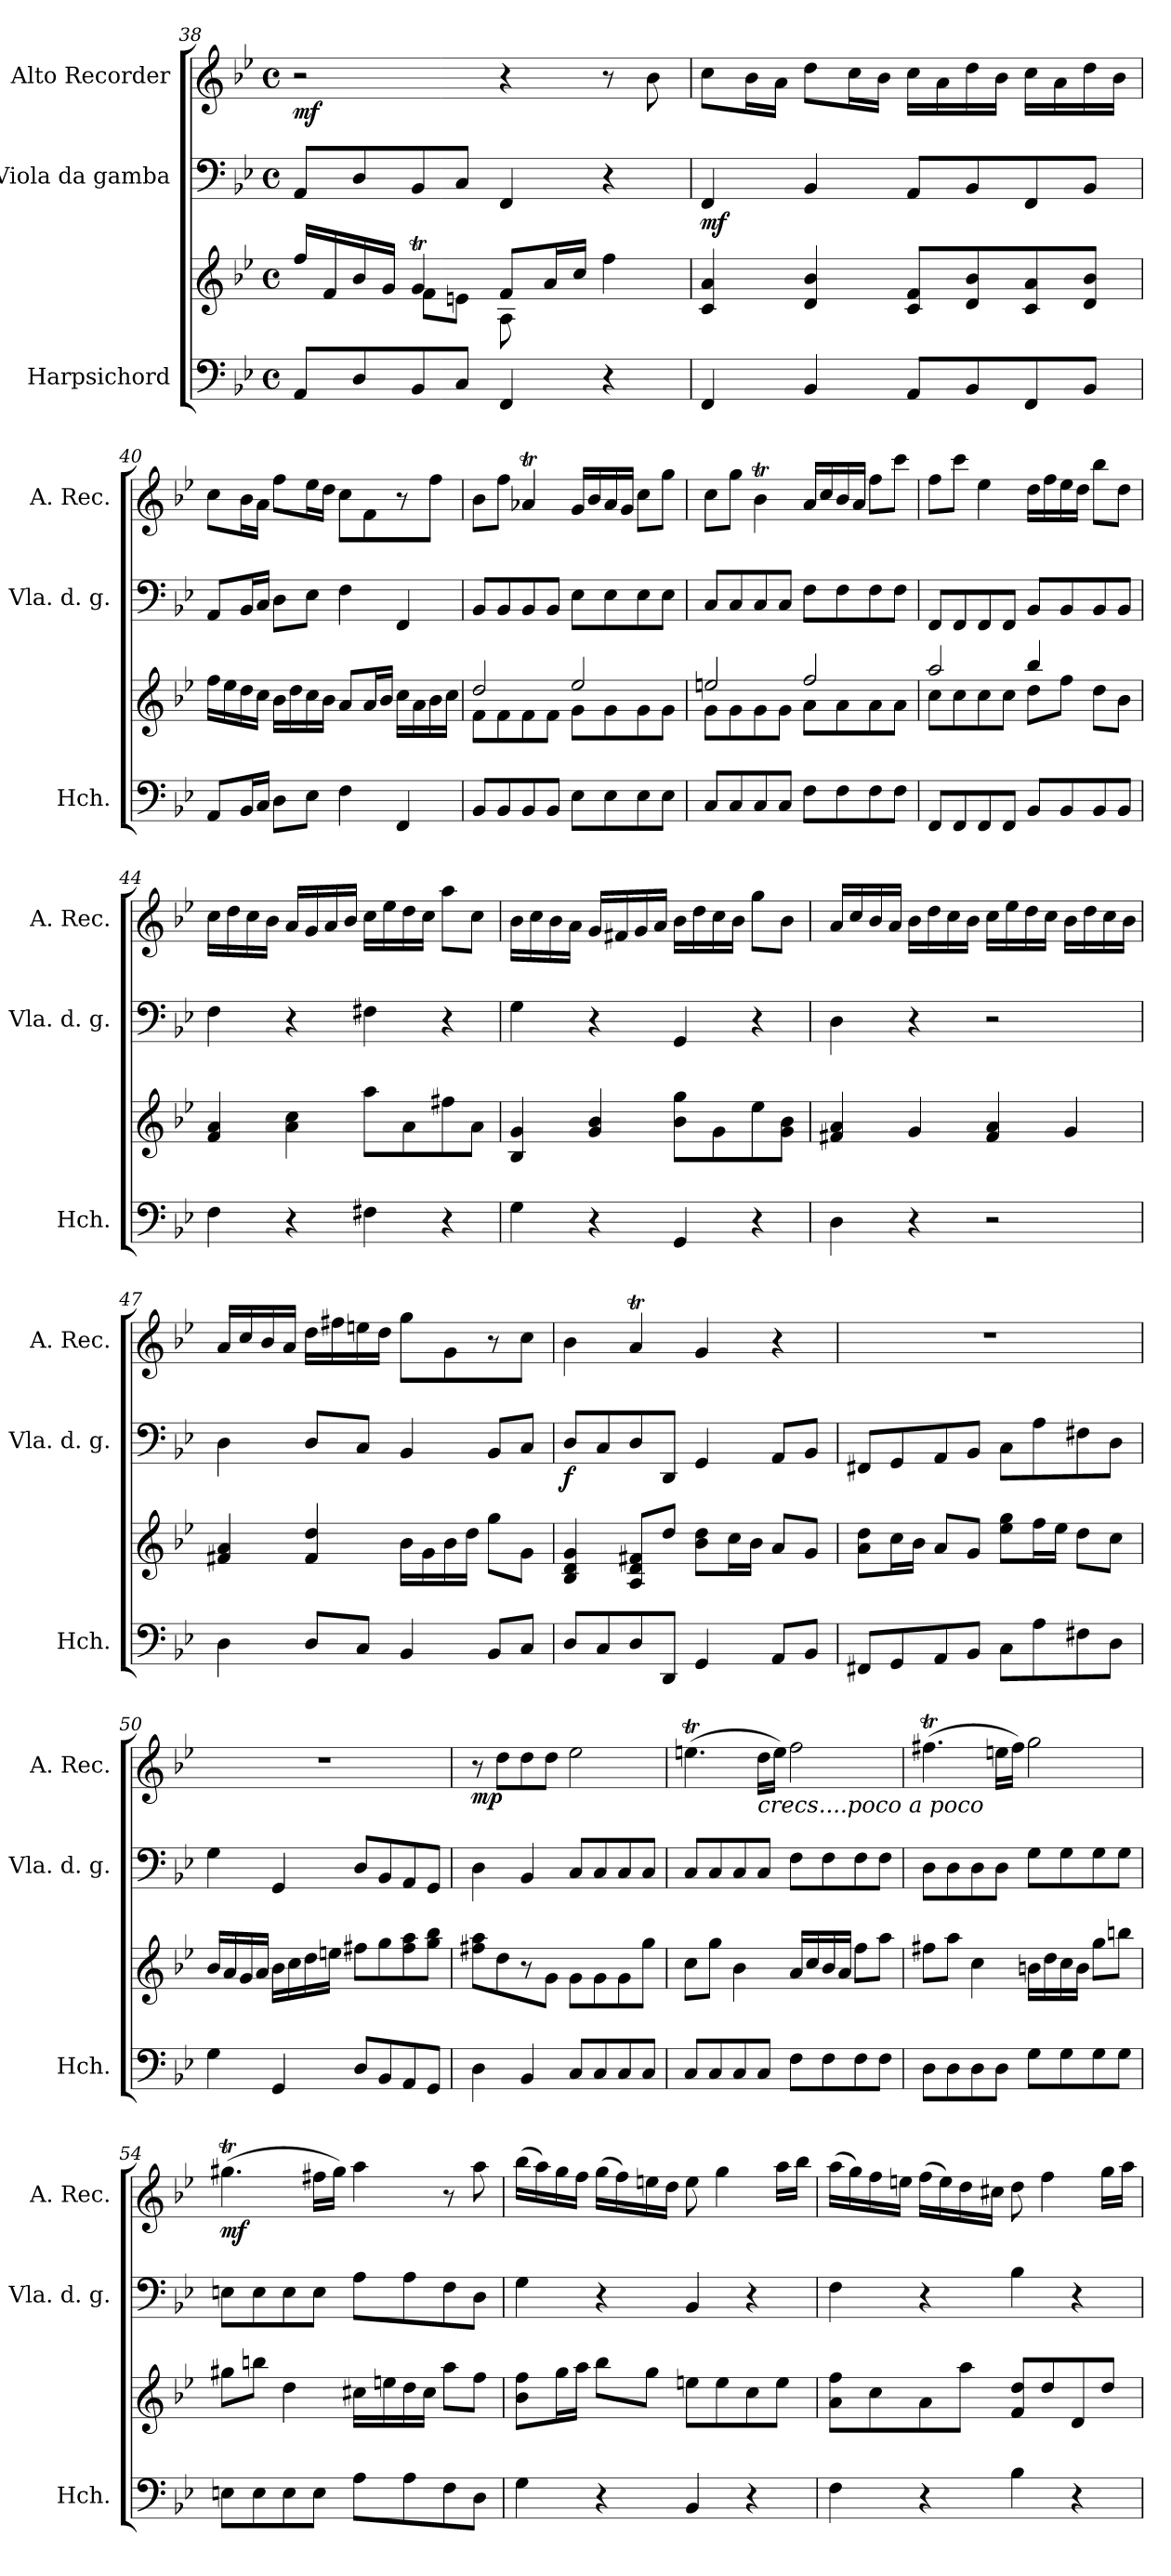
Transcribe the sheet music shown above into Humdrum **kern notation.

**kern	**kern	**kern	**dynam	**kern	**dynam
*part3	*part3	*part2	*part2	*part1	*part1
*staff4	*staff3	*staff2	*staff2	*staff1	*staff1
*I"Harpsichord	*	*I"Viola da gamba	*	*I"Alto Recorder	*
*I'Hch.	*	*I'Vla. d. g.	*	*I'A. Rec.	*
!!LO:LB:g=z
*clefF4	*clefG2	*clefF4	*	*clefG2	*
*k[b-e-]	*k[b-e-]	*k[b-e-]	*	*k[b-e-]	*
*B-:	*B-:	*B-:	*	*B-:	*
*M4/4	*M4/4	*M4/4	*	*M4/4	*
*met(c)	*met(c)	*met(c)	*	*met(c)	*
=38	=38	=38	=38	=38	=38
*	*^	*	*	*	*
!	!	!	!	!	!	!LO:DY:b
8AA/L	16ff/LL	4ryy	8AA/L	.	2r	mf
.	16f/	.	.	.	.	.
8D/	16b-/	.	8D/	.	.	.
.	16g/JJ	.	.	.	.	.
8BB-/	4gT/	8f\L	8BB-/	.	.	.
8C/J	.	8en\J	8C/J	.	.	.
4FF/	8f/L	8A\	4FF/	.	4r	.
.	16a/L	4.ryy	.	.	.	.
.	16cc/JJ	.	.	.	.	.
4r	4ff\	.	4r	.	8r	.
.	.	.	.	.	8b-\	.
*	*v	*v	*	*	*	*
=39	=39	=39	=39	=39	=39
!	!	!	!LO:DY:b	!	!
4FF/	4c/ 4a/	4FF/	mf	8cc\L	.
.	.	.	.	16b-\L	.
.	.	.	.	16a\JJ	.
4BB-/	4d/ 4b-/	4BB-/	.	8dd\L	.
.	.	.	.	16cc\L	.
.	.	.	.	16b-\JJ	.
8AA/L	8c/ 8f/L	8AA/L	.	16cc\LL	.
.	.	.	.	16a\	.
8BB-/	8d/ 8b-/	8BB-/	.	16dd\	.
.	.	.	.	16b-\JJ	.
8FF/	8c/ 8a/	8FF/	.	16cc\LL	.
.	.	.	.	16a\	.
8BB-/J	8d/ 8b-/J	8BB-/J	.	16dd\	.
.	.	.	.	16b-\JJ	.
=40	=40	=40	=40	=40	=40
8AA/L	16ff\LL	8AA/L	.	8cc\L	.
.	16ee-\	.	.	.	.
16BB-/L	16dd\	16BB-/L	.	16b-\L	.
16C/JJ	16cc\JJ	16C/JJ	.	16a\JJ	.
8D\L	16b-\LL	8D\L	.	8ff\L	.
.	16dd\	.	.	.	.
8E-\J	16cc\	8E-\J	.	16ee-\L	.
.	16b-\JJ	.	.	16dd\JJ	.
4F\	8a/L	4F\	.	8cc\L	.
.	16a/L	.	.	8f\	.
.	16b-/JJ	.	.	.	.
4FF/	16cc\LL	4FF/	.	8r	.
.	16a\	.	.	.	.
.	16b-\	.	.	8ff\J	.
.	16cc\JJ	.	.	.	.
=41	=41	=41	=41	=41	=41
*	*^	*	*	*	*
8BB-/L	2dd/	8f\L	8BB-/L	.	8b-\L	.
8BB-/	.	8f\	8BB-/	.	8ff\J	.
8BB-/	.	8f\	8BB-/	.	4a-XT/	.
8BB-/J	.	8f\J	8BB-/J	.	.	.
8E-\L	2ee-/	8g\L	8E-\L	.	16g/LL	.
.	.	.	.	.	16b-/	.
8E-\	.	8g\	8E-\	.	16a-/	.
.	.	.	.	.	16g/JJ	.
8E-\	.	8g\	8E-\	.	8cc\L	.
8E-\J	.	8g\J	8E-\J	.	8gg\J	.
=42	=42	=42	=42	=42	=42	=42
8C/L	2een/	8g\L	8C/L	.	8cc\L	.
8C/	.	8g\	8C/	.	8gg\J	.
8C/	.	8g\	8C/	.	4b-T\	.
8C/J	.	8g\J	8C/J	.	.	.
8F\L	2ff/	8a\L	8F\L	.	16a/LL	.
.	.	.	.	.	16cc/	.
8F\	.	8a\	8F\	.	16b-/	.
.	.	.	.	.	16a/JJ	.
8F\	.	8a\	8F\	.	8ff\L	.
8F\J	.	8a\J	8F\J	.	8ccc\J	.
=43	=43	=43	=43	=43	=43	=43
8FF/L	2aa/	8cc\L	8FF/L	.	8ff\L	.
8FF/	.	8cc\	8FF/	.	8ccc\J	.
8FF/	.	8cc\	8FF/	.	4ee-\	.
8FF/J	.	8cc\J	8FF/J	.	.	.
8BB-/L	4bb-/	8dd\L	8BB-/L	.	16dd\LL	.
.	.	.	.	.	16ff\	.
8BB-/	.	8ff\J	8BB-/	.	16ee-\	.
.	.	.	.	.	16dd\JJ	.
8BB-/	8dd\L	4ryy	8BB-/	.	8bb-\L	.
8BB-/J	8b-\J	.	8BB-/J	.	8dd\J	.
*	*v	*v	*	*	*	*
!!LO:LB:g=z
=44	=44	=44	=44	=44	=44
4F\	4f/ 4a/	4F\	.	16cc\LL	.
.	.	.	.	16dd\	.
.	.	.	.	16cc\	.
.	.	.	.	16b-\JJ	.
4r	4a\ 4cc\	4r	.	16a/LL	.
.	.	.	.	16g/	.
.	.	.	.	16a/	.
.	.	.	.	16b-/JJ	.
4F#X\	8aa\L	4F#X\	.	16cc\LL	.
.	.	.	.	16ee-\	.
.	8a\	.	.	16dd\	.
.	.	.	.	16cc\JJ	.
4r	8ff#X\	4r	.	8aa\L	.
.	8a\J	.	.	8cc\J	.
=45	=45	=45	=45	=45	=45
4G\	4B-/ 4g/	4G\	.	16b-\LL	.
.	.	.	.	16cc\	.
.	.	.	.	16b-\	.
.	.	.	.	16a\JJ	.
4r	4g/ 4b-/	4r	.	16g/LL	.
.	.	.	.	16f#X/	.
.	.	.	.	16g/	.
.	.	.	.	16a/JJ	.
4GG/	8b-\ 8gg\L	4GG/	.	16b-\LL	.
.	.	.	.	16dd\	.
.	8g\	.	.	16cc\	.
.	.	.	.	16b-\JJ	.
4r	8ee-\	4r	.	8gg\L	.
.	8g\ 8b-\J	.	.	8b-\J	.
=46	=46	=46	=46	=46	=46
4D\	4f#X/ 4a/	4D\	.	16a/LL	.
.	.	.	.	16cc/	.
.	.	.	.	16b-/	.
.	.	.	.	16a/JJ	.
4r	4g/	4r	.	16b-\LL	.
.	.	.	.	16dd\	.
.	.	.	.	16cc\	.
.	.	.	.	16b-\JJ	.
2r	4f#/ 4a/	2r	.	16cc\LL	.
.	.	.	.	16ee-\	.
.	.	.	.	16dd\	.
.	.	.	.	16cc\JJ	.
.	4g/	.	.	16b-\LL	.
.	.	.	.	16dd\	.
.	.	.	.	16cc\	.
.	.	.	.	16b-\JJ	.
=47	=47	=47	=47	=47	=47
4D\	4f#X/ 4a/	4D\	.	16a/LL	.
.	.	.	.	16cc/	.
.	.	.	.	16b-/	.
.	.	.	.	16a/JJ	.
8D/L	4f#/ 4dd/	8D/L	.	16dd\LL	.
.	.	.	.	16ff#X\	.
8C/J	.	8C/J	.	16een\	.
.	.	.	.	16dd\JJ	.
4BB-/	16b-\LL	4BB-/	.	8gg\L	.
.	16g\	.	.	.	.
.	16b-\	.	.	8g\	.
.	16dd\JJ	.	.	.	.
8BB-/L	8gg\L	8BB-/L	.	8r	.
8C/J	8g\J	8C/J	.	8cc\J	.
=48	=48	=48	=48	=48	=48
!	!	!	!LO:DY:b	!	!
8D/L	4B-/ 4d/ 4g/	8D/L	f	4b-\	.
8C/	.	8C/	.	.	.
8D/	8A/ 8d/ 8f#X/L	8D/	.	4at/	.
8DD/J	8dd/J	8DD/J	.	.	.
4GG/	8b-\ 8dd\L	4GG/	.	4g/	.
.	16cc\L	.	.	.	.
.	16b-\JJ	.	.	.	.
8AA/L	8a/L	8AA/L	.	4r	.
8BB-/J	8g/J	8BB-/J	.	.	.
!!LO:PB:g=z
=49	=49	=49	=49	=49	=49
8FF#X/L	8a\ 8dd\L	8FF#X/L	.	1r	.
8GG/	16cc\L	8GG/	.	.	.
.	16b-\JJ	.	.	.	.
8AA/	8a/L	8AA/	.	.	.
8BB-/J	8g/J	8BB-/J	.	.	.
8C\L	8ee-\ 8gg\L	8C\L	.	.	.
8A\	16ff\L	8A\	.	.	.
.	16ee-\JJ	.	.	.	.
8F#X\	8dd\L	8F#X\	.	.	.
8D\J	8cc\J	8D\J	.	.	.
=50	=50	=50	=50	=50	=50
4G\	16b-/LL	4G\	.	1r	.
.	16a/	.	.	.	.
.	16g/	.	.	.	.
.	16a/JJ	.	.	.	.
4GG/	16b-\LL	4GG/	.	.	.
.	16cc\	.	.	.	.
.	16dd\	.	.	.	.
.	16een\JJ	.	.	.	.
8D/L	8ff#X\L	8D/L	.	.	.
8BB-/	8gg\	8BB-/	.	.	.
8AA/	8ff#\ 8aa\	8AA/	.	.	.
8GG/J	8gg\ 8bb-\J	8GG/J	.	.	.
=51	=51	=51	=51	=51	=51
!	!	!	!	!	!LO:DY:b
4D\	8ff#X\ 8aa\L	4D\	.	8r	mp
.	8dd\	.	.	8dd\L	.
4BB-/	8r	4BB-/	.	8dd\	.
.	8g\J	.	.	8dd\J	.
8C/L	8g\L	8C/L	.	2ee-\	.
8C/	8g\	8C/	.	.	.
8C/	8g\	8C/	.	.	.
8C/J	8gg\J	8C/J	.	.	.
=52	=52	=52	=52	=52	=52
8C/L	8cc\L	8C/L	.	(>4.eent\	.
8C/	8gg\J	8C/	.	.	.
8C/	4b-\	8C/	.	.	.
!	!	!	!	!LO:TX:b:i:t=crecs....poco a poco	!
8C/J	.	8C/J	.	16dd\LL	.
.	.	.	.	16ee\JJ)	.
8F\L	16a/LL	8F\L	.	2ff\	.
.	16cc/	.	.	.	.
8F\	16b-/	8F\	.	.	.
.	16a/JJ	.	.	.	.
8F\	8ff\L	8F\	.	.	.
8F\J	8aa\J	8F\J	.	.	.
=53	=53	=53	=53	=53	=53
8D\L	8ff#X\L	8D\L	.	(>4.ff#Xt\	.
8D\	8aa\J	8D\	.	.	.
8D\	4cc\	8D\	.	.	.
8D\J	.	8D\J	.	16een\LL	.
.	.	.	.	16ff#\JJ)	.
8G\L	16bn\LL	8G\L	.	2gg\	.
.	16dd\	.	.	.	.
8G\	16cc\	8G\	.	.	.
.	16b\JJ	.	.	.	.
8G\	8gg\L	8G\	.	.	.
8G\J	8bbn\J	8G\J	.	.	.
=54	=54	=54	=54	=54	=54
!	!	!	!	!	!LO:DY:b
8En\L	8gg#X\L	8En\L	.	(>4.gg#Xt\	mf
8E\	8bbn\J	8E\	.	.	.
8E\	4dd\	8E\	.	.	.
8E\J	.	8E\J	.	16ff#X\LL	.
.	.	.	.	16gg#\JJ)	.
8A\L	16cc#X\LL	8A\L	.	4aa\	.
.	16een\	.	.	.	.
8A\	16dd\	8A\	.	.	.
.	16cc#\JJ	.	.	.	.
8F\	8aa\L	8F\	.	8r	.
8D\J	8ff\J	8D\J	.	8aa\	.
!!LO:LB:g=z
=55	=55	=55	=55	=55	=55
4G\	8b-\ 8ff\L	4G\	.	(>16bb-\LL	.
.	.	.	.	16aa\)	.
.	16gg\L	.	.	16gg\	.
.	16aa\JJ	.	.	16ff\JJ	.
4r	8bb-\L	4r	.	(>16gg\LL	.
.	.	.	.	16ff\)	.
.	8gg\J	.	.	16een\	.
.	.	.	.	16dd\JJ	.
4BB-/	8een\L	4BB-/	.	8ee\	.
.	8ee\	.	.	4gg\	.
4r	8cc\	4r	.	.	.
.	8ee\J	.	.	16aa\LL	.
.	.	.	.	16bb-\JJ	.
=56	=56	=56	=56	=56	=56
4F\	8a\ 8ff\L	4F\	.	(>16aa\LL	.
.	.	.	.	16gg\)	.
.	8cc\	.	.	16ff\	.
.	.	.	.	16een\JJ	.
4r	8a\	4r	.	(>16ff\LL	.
.	.	.	.	16ee\)	.
.	8aa\J	.	.	16dd\	.
.	.	.	.	16cc#X\JJ	.
4B-\	8f/ 8dd/L	4B-\	.	8dd\	.
.	8dd/	.	.	4ff\	.
4r	8d/	4r	.	.	.
.	8dd/J	.	.	16gg\LL	.
.	.	.	.	16aa\JJ	.
=	=	=	=	=	=
*-	*-	*-	*-	*-	*-
